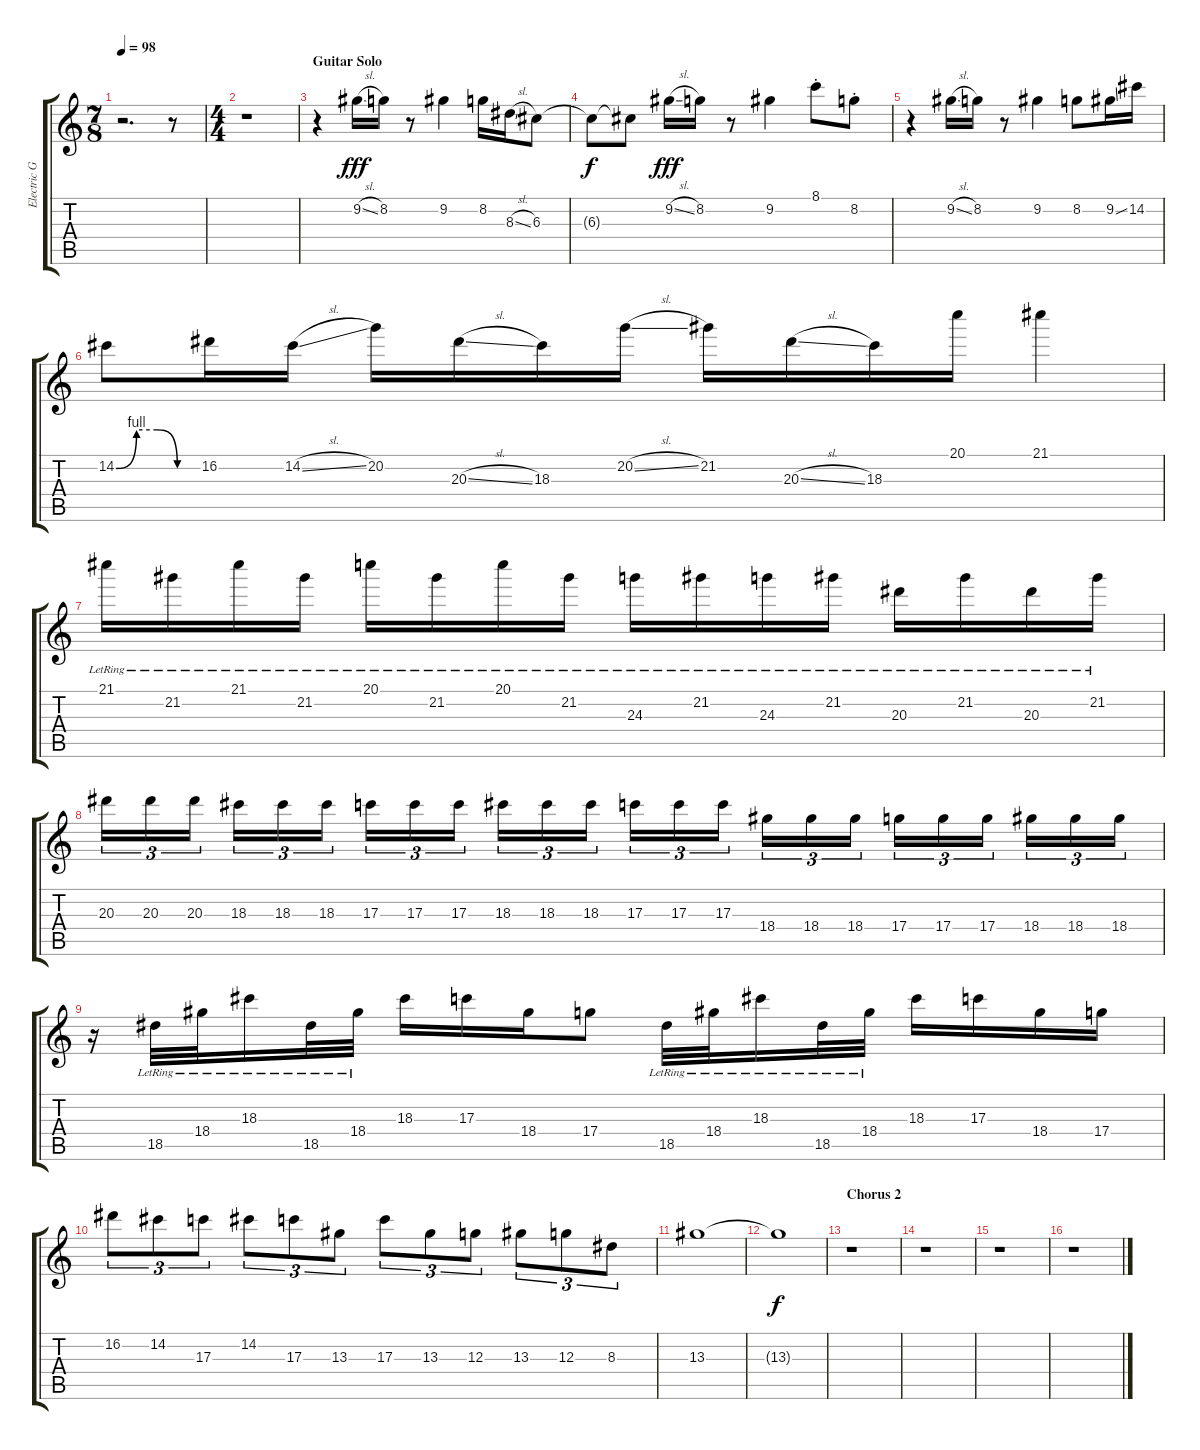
\track ("Electric Guitar" "Electric G") {instrument electricguitarjazz}
\staff {score tabs}
\tuning (E4 B3 G3 D3 A2 E2) {hide}
\ts (7 8)
\tempo 98
\clef g2
\ks c
r.2{d dy fff} r.8 |
\ts (4 4)
r.1 |
\section ("" "Guitar Solo")
r.4 9.2{sl}.16 8.2.16 r.8 9.2.4 8.2.16 8.3{sl}.16 6.3.8 |
6.3{t}.8{dy f} 6.3{t}.8 9.2{sl}.16{dy fff} 8.2.16 r.8 9.2.4 8.1{st}.8 8.2{st}.8 |
r.4 9.2{sl}.16 8.2.16 r.8 9.2.4 8.2.8 9.2{ss}.16 14.2.16 |
14.2{be (custom 0 0 15 4 30 4 45 0 60 0)}.8 16.2.16 14.2{sl}.16 20.2.16 20.3{sl}.16 18.3.16 20.2{sl}.16 21.2.16 20.3{sl}.16 18.3.16 20.1.16 21.1.4 |
21.1{lr}.16 21.2{lr}.16 21.1{lr}.16 21.2{lr}.16 20.1{lr}.16 21.2{lr}.16 20.1{lr}.16 21.2{lr}.16 24.3{lr}.16 21.2{lr}.16 24.3{lr}.16 21.2{lr}.16 20.3{lr}.16 21.2{lr}.16 20.3{lr}.16 21.2{lr}.16 |
20.3.16{tu (3 2)} 20.3.16{tu (3 2)} 20.3.16{tu (3 2)} 18.3.16{tu (3 2)} 18.3.16{tu (3 2)} 18.3.16{tu (3 2)} 17.3.16{tu (3 2)} 17.3.16{tu (3 2)} 17.3.16{tu (3 2)} 18.3.16{tu (3 2)} 18.3.16{tu (3 2)} 18.3.16{tu (3 2)} 17.3.16{tu (3 2)} 17.3.16{tu (3 2)} 17.3.16{tu (3 2)} 18.4.16{tu (3 2)} 18.4.16{tu (3 2)} 18.4.16{tu (3 2)} 17.4.16{tu (3 2)} 17.4.16{tu (3 2)} 17.4.16{tu (3 2)} 18.4.16{tu (3 2)} 18.4.16{tu (3 2)} 18.4.16{tu (3 2)} |
r.16 18.5{lr}.32 18.4{lr}.32 18.3{lr}.16 18.5{lr}.32 18.4{lr}.32 18.3.16 17.3.16 18.4.16 17.4.8 18.5{lr}.32 18.4{lr}.32 18.3{lr}.16 18.5{lr}.32 18.4{lr}.32 18.3.16 17.3.16 18.4.16 17.4.16 |
16.2.8{tu (3 2)} 14.2.8{tu (3 2)} 17.3.8{tu (3 2)} 14.2.8{tu (3 2)} 17.3.8{tu (3 2)} 13.3.8{tu (3 2)} 17.3.8{tu (3 2)} 13.3.8{tu (3 2)} 12.3.8{tu (3 2)} 13.3.8{tu (3 2)} 12.3.8{tu (3 2)} 8.3.8{tu (3 2)} |
13.3.1 |
13.3{t}.1{dy f} |
\section ("" "Chorus 2")
r.1 |
r.1 |
r.1 |
r.1
